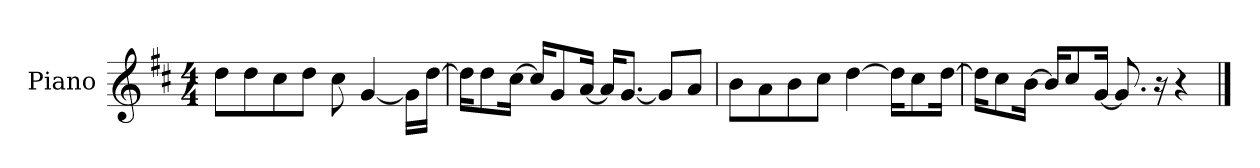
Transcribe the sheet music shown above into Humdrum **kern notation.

**kern
*part1
*staff1
*I"Piano
*I'P-no
*clefG2
*k[f#c#]
*M4/4
*MM90
=1
8dd\L
8dd\
8cc#\
8dd\J
8cc#\
[4g/
16g\LL]
[16dd\JJ
=2
16dd\KL]
8dd\
[16cc#\Jk
16cc#/KL]
8g/
[16a/Jk
16a/KL]
[8.g/J
8g/L]
8a/J
=3
8b\L
8a\
8b\
8cc#\J
[4dd\
16dd\KL]
8cc#\
[16dd\Jk
=4
16dd\KL]
8cc#\
[16b\Jk
16b/KL]
8cc#/
[16g/Jk
8.g/]
16r
4r
==
*-
